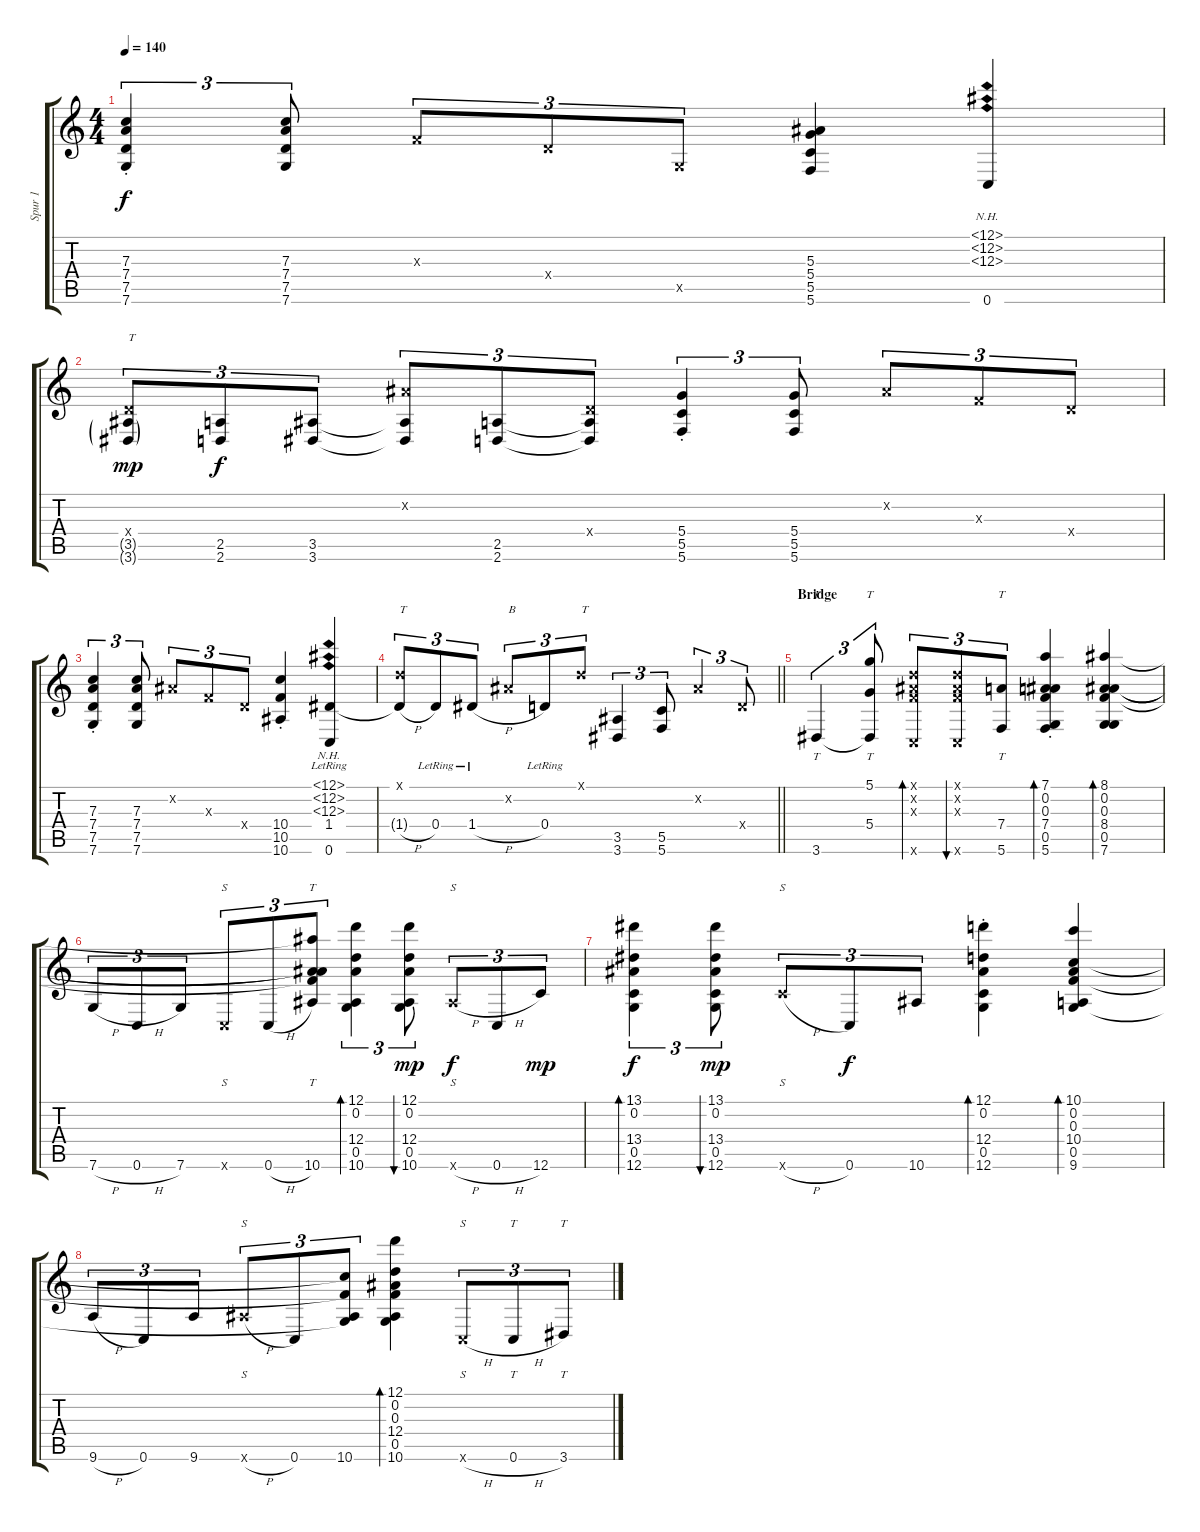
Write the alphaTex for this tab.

\track ("Spur 1" "Spur 1") {instrument acousticguitarsteel}
\staff {score tabs}
\tuning (D4 Bb3 F3 D3 G2 C2) {hide}
\ts (4 4)
\tempo 140
\clef g2
\ks c
(7.3{st} 7.4{st} 7.5{st} 7.6{st}).4{tu (3 2) dy f} (7.3 7.4 7.5 7.6).8{tu (3 2)} 0.3{x}.8{tu (3 2)} 0.4{x}.8{tu (3 2)} 0.5{x}.8{tu (3 2)} (5.3 5.4 5.5 5.6).4 (12.1{nh} 12.2{nh} 12.3{nh} 0.6).4 |
(0.4{x} 3.5{g} 3.6{g}).8{tu (3 2) txt "T" dy mp} (2.5 2.6).8{tu (3 2) dy f} (3.5 3.6).8{tu (3 2)} (0.2{x} 3.5{t} 3.6{t}).8{tu (3 2)} (2.5 2.6).8{tu (3 2)} (0.4{x} 2.5{t} 2.6{t}).8{tu (3 2)} (5.4{st} 5.5{st} 5.6{st}).4{tu (3 2)} (5.4 5.5 5.6).8{tu (3 2)} 0.2{x}.8{tu (3 2)} 0.3{x}.8{tu (3 2)} 0.4{x}.8{tu (3 2)} |
(7.3{st} 7.4{st} 7.5{st} 7.6{st}).4{tu (3 2)} (7.3 7.4 7.5 7.6).8{tu (3 2)} 0.2{x}.8{tu (3 2)} 0.3{x}.8{tu (3 2)} 0.4{x}.8{tu (3 2)} (10.4{st} 10.5{st} 10.6{st}).4 (12.1{nh lr} 12.2{nh lr} 12.3{nh lr} 1.4 0.6{lr}).4 |
\barLineRight lightlight
(0.1{x} 1.4{h t}).8{tu (3 2) txt "T"} 0.4{lr}.8{tu (3 2)} 1.4{h lr}.8{tu (3 2)} 0.2{x}.8{tu (3 2) txt "B"} 0.4{lr}.8{tu (3 2)} 0.1{x}.8{tu (3 2) txt "T"} (3.5 3.6).4{tu (3 2)} (5.5 5.6).8{tu (3 2)} 0.2{x}.4{tu (3 2)} 0.4{x}.8{tu (3 2)} |
\section ("" "Bridge")
3.6.4{tt tu (3 2)} (5.1 5.4 3.6{t}).8{tt tu (3 2)} (0.1{x} 0.2{x} 0.3{x} 0.6{x}).8{tu (3 2) bd 60} (0.1{x} 0.2{x} 0.3{x} 0.6{x}).8{tu (3 2) bu 60} (7.4 5.6).8{tt tu (3 2)} (7.1{st} 0.2{st} 0.3 7.4{st} 0.5{st} 5.6{st}).4{bd 30} (8.1 0.2 0.3 8.4 0.5 7.6).4{bd 60} |
7.6{h}.8{tu (3 2)} 0.6{h}.8{tu (3 2)} 7.6.8{tu (3 2)} 0.6{x}.8{s tu (3 2)} 0.6{h}.8{tu (3 2)} (8.1{t} 0.2{t} 0.3{t} 8.4{t} 10.6).8{tt tu (3 2)} (12.1 0.2 12.4 0.5 10.6).4{tu (3 2) bd 60} (12.1 0.2 12.4 0.5 10.6).8{tu (3 2) bu 60 dy mp} 10.6{h x}.8{s tu (3 2) dy f} 0.6{h}.8{tu (3 2)} 12.6.8{tu (3 2) dy mp} |
(13.1 0.2 13.4 0.5 12.6).4{tu (3 2) bd 60 dy f} (13.1 0.2 13.4 0.5 12.6).8{tu (3 2) bu 60 dy mp} 12.6{h x}.8{s tu (3 2)} 0.6.8{tu (3 2) dy f} 10.6.8{tu (3 2)} (12.1{st} 0.2{st} 12.4{st} 0.5{st} 12.6{st}).4{bd 60} (10.1 0.2 0.3 10.4 0.5 9.6).4{bd 60} |
9.6{h}.8{tu (3 2)} 0.6.8{tu (3 2)} 9.6.8{tu (3 2)} 10.6{h x}.8{s tu (3 2)} 0.6.8{tu (3 2)} (0.3{t} 10.4{t} 0.5{t} 10.6).8{tu (3 2)} (12.1 0.2 0.3 12.4 0.5 10.6).4{bd 120} 0.6{h x}.8{s tu (3 2)} 0.6{h}.8{tt tu (3 2)} 3.6.8{tt tu (3 2)}
